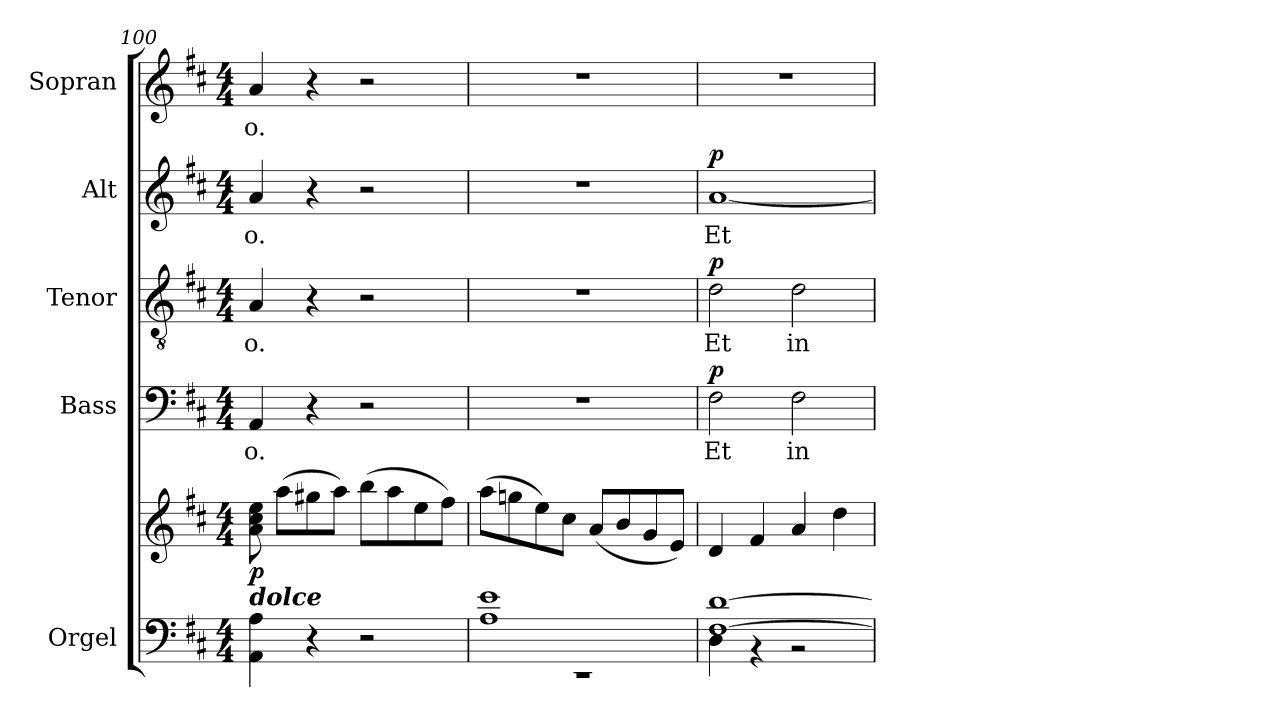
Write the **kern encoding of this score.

**kern	**kern	**dynam	**kern	**text	**dynam	**kern	**text	**dynam	**kern	**text	**dynam	**kern	**text
*part5	*part5	*part5	*part4	*part4	*part4	*part3	*part3	*part3	*part2	*part2	*part2	*part1	*part1
*staff6	*staff5	*staff5/6	*staff4	*staff4	*staff4	*staff3	*staff3	*staff3	*staff2	*staff2	*staff2	*staff1	*staff1
*I"Orgel	*	*	*I"Bass	*	*	*I"Tenor	*	*	*I"Alt	*	*	*I"Sopran	*
*I'Org.	*	*	*I'B	*	*	*I'T	*	*	*I'A	*	*	*I'S	*
*clefF4	*clefG2	*	*clefF4	*	*	*clefGv2	*	*	*clefG2	*	*	*clefG2	*
*k[f#c#]	*k[f#c#]	*	*k[f#c#]	*	*	*k[f#c#]	*	*	*k[f#c#]	*	*	*k[f#c#]	*
*D:	*D:	*	*D:	*	*	*D:	*	*	*D:	*	*	*D:	*
*M4/4	*M4/4	*	*M4/4	*	*	*M4/4	*	*	*M4/4	*	*	*M4/4	*
=100	=100	=100	=100	=100	=100	=100	=100	=100	=100	=100	=100	=100	=100
!	!LO:TX:b:Bi:t=dolce	!	!	!	!	!	!	!	!	!	!	!	!
!	!	!LO:DY:b	!	!LO:LY:b	!	!	!LO:LY:b	!	!	!LO:LY:b	!	!	!LO:LY:b
4AA\ 4A\	8a\ 8cc#\ 8ee\	p	4AA/	-o.	.	4A/	-o.	.	4a/	-o.	.	4a/	-o.
.	(>8aa\L	.	.	.	.	.	.	.	.	.	.	.	.
4r	8gg#X\	.	4r	.	.	4r	.	.	4r	.	.	4r	.
.	8aa\J)	.	.	.	.	.	.	.	.	.	.	.	.
2r	(>8bb\L	.	2r	.	.	2r	.	.	2r	.	.	2r	.
.	8aa\	.	.	.	.	.	.	.	.	.	.	.	.
.	8ee\	.	.	.	.	.	.	.	.	.	.	.	.
.	8ff#\J)	.	.	.	.	.	.	.	.	.	.	.	.
=101	=101	=101	=101	=101	=101	=101	=101	=101	=101	=101	=101	=101	=101
*^	*	*	*	*	*	*	*	*	*	*	*	*	*
1A 1e	1rEE	(>8aa\L	.	1r	.	.	1r	.	.	1r	.	.	1r	.
.	.	8ggn\	.	.	.	.	.	.	.	.	.	.	.	.
.	.	8ee\)	.	.	.	.	.	.	.	.	.	.	.	.
.	.	8cc#\J	.	.	.	.	.	.	.	.	.	.	.	.
.	.	(<8a/L	.	.	.	.	.	.	.	.	.	.	.	.
.	.	8b/	.	.	.	.	.	.	.	.	.	.	.	.
.	.	8g/	.	.	.	.	.	.	.	.	.	.	.	.
.	.	8e/J)	.	.	.	.	.	.	.	.	.	.	.	.
!!LO:LB:g=z
=102	=102	=102	=102	=102	=102	=102	=102	=102	=102	=102	=102	=102	=102	=102
!	!	!	!	!	!LO:LY:b	!LO:DY:a	!	!LO:LY:b	!LO:DY:a	!	!LO:LY:b	!LO:DY:a	!	!
[>1F# [>1d	4D\	4d/	.	2F#\	Et	p	2d\	Et	p	[1a	Et	p	1r	.
.	4rAA	4f#/	.	.	.	.	.	.	.	.	.	.	.	.
!	!	!	!	!	!LO:LY:b	!	!	!LO:LY:b	!	!	!	!	!	!
.	2rBB	4a/	.	2F#\	in	.	2d\	in	.	.	.	.	.	.
.	.	4dd\	.	.	.	.	.	.	.	.	.	.	.	.
*v	*v	*	*	*	*	*	*	*	*	*	*	*	*	*
=	=	=	=	=	=	=	=	=	=	=	=	=	=
*-	*-	*-	*-	*-	*-	*-	*-	*-	*-	*-	*-	*-	*-
